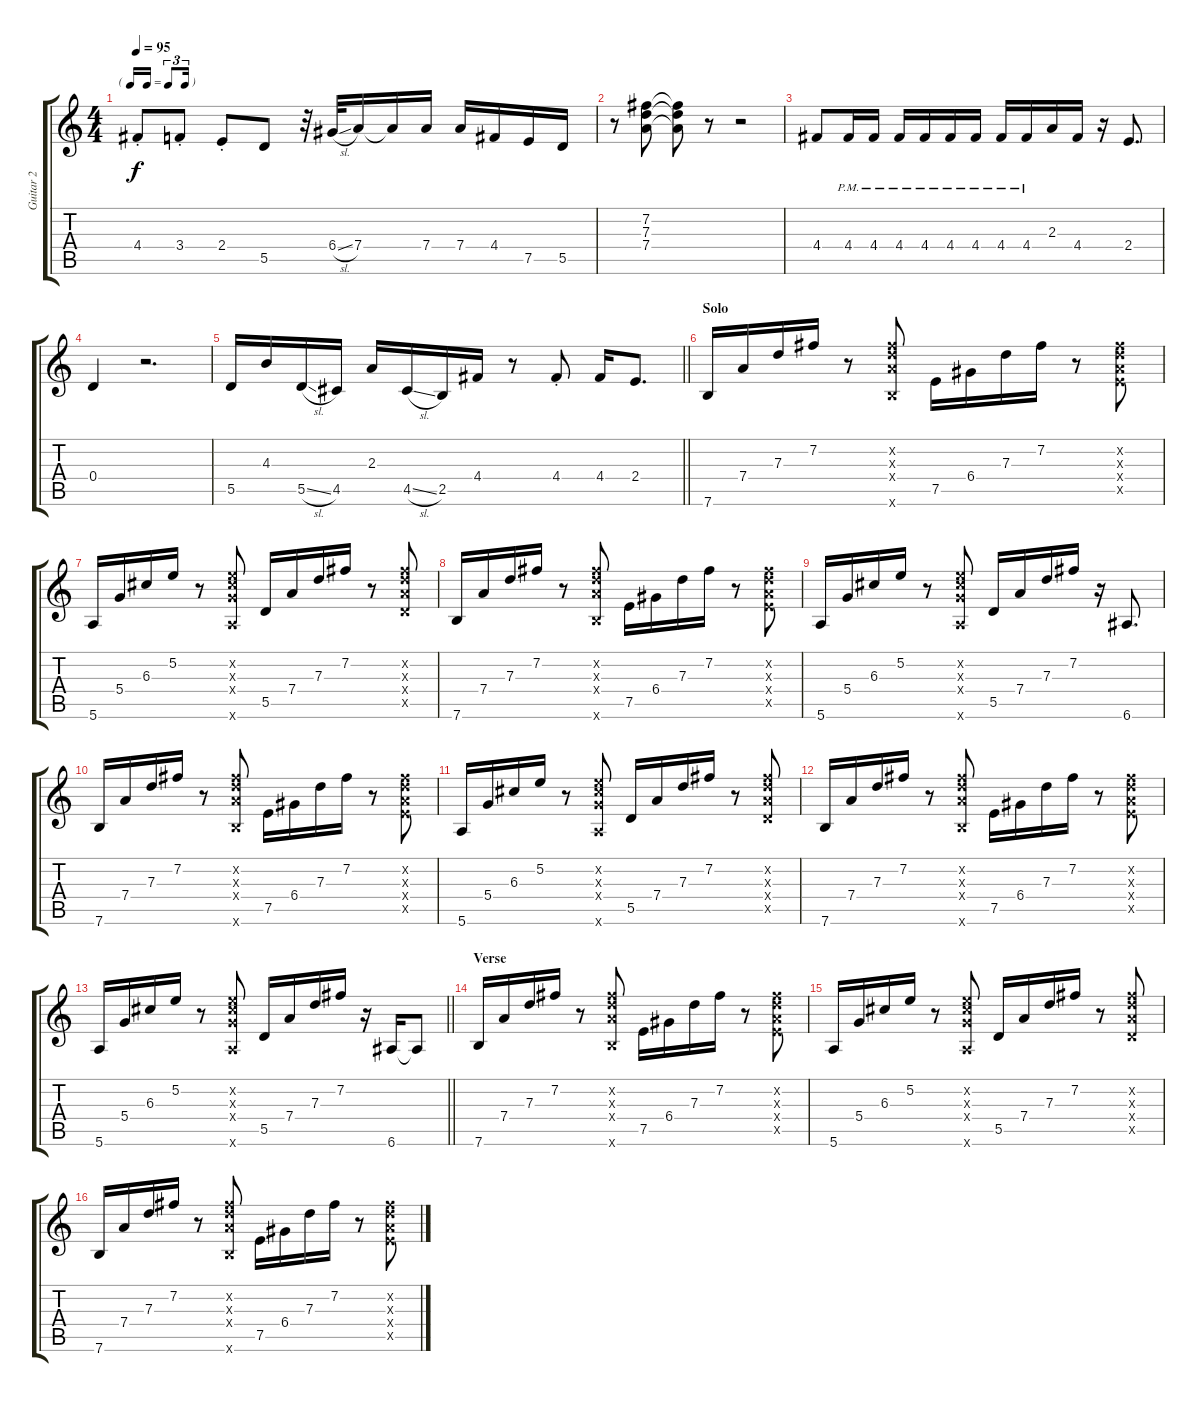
\track ("Guitar 2" "Guitar 2") {instrument electricguitarjazz}
\staff {score tabs}
\tuning (E4 B3 G3 D3 A2 E2) {hide}
\ts (4 4)
\tf triplet16th
\tempo 95
\clef g2
\ks c
4.4{st}.8{dy f} 3.4{st}.8 2.4{st}.8 5.5.8 r.32 6.4{sl}.32 7.4.16 7.4{t}.16 7.4.16 7.4.16 4.4.16 7.5.16 5.5.16 |
r.8 (7.2 7.3 7.4).8 (7.2{t} 7.3{t} 7.4{t}).8 r.8 r.2 |
4.4.8 4.4{pm}.16 4.4{pm}.16 4.4{pm}.16 4.4{pm}.16 4.4{pm}.16 4.4{pm}.16 4.4{pm}.16 4.4{pm}.16 2.3.16 4.4.16 r.16 2.4.8{d} |
0.4.4 r.2{d} |
\barLineRight lightlight
5.5.16 4.3.16 5.5{sl}.16 4.5.16 2.3.16 4.5{sl}.16 2.5.16 4.4.16 r.8 4.4{st}.8 4.4.16 2.4.8{d} |
\section ("" "Solo")
7.6.16 7.4.16 7.3.16 7.2.16 r.8 (7.2{x} 7.3{x} 7.4{x} 7.6{x}).8 7.5.16 6.4.16 7.3.16 7.2.16 r.8 (7.2{x} 7.3{x} 7.4{x} 7.5{x}).8 |
5.6.16 5.4.16 6.3.16 5.2.16 r.8 (5.2{x} 6.3{x} 5.4{x} 5.6{x}).8 5.5.16 7.4.16 7.3.16 7.2.16 r.8 (7.2{x} 7.3{x} 7.4{x} 5.5{x}).8 |
7.6.16 7.4.16 7.3.16 7.2.16 r.8 (7.2{x} 7.3{x} 7.4{x} 7.6{x}).8 7.5.16 6.4.16 7.3.16 7.2.16 r.8 (7.2{x} 7.3{x} 7.4{x} 7.5{x}).8 |
5.6.16 5.4.16 6.3.16 5.2.16 r.8 (5.2{x} 6.3{x} 5.4{x} 5.6{x}).8 5.5.16 7.4.16 7.3.16 7.2.16 r.16 6.6.8{d} |
7.6.16 7.4.16 7.3.16 7.2.16 r.8 (7.2{x} 7.3{x} 7.4{x} 7.6{x}).8 7.5.16 6.4.16 7.3.16 7.2.16 r.8 (7.2{x} 7.3{x} 7.4{x} 7.5{x}).8 |
5.6.16 5.4.16 6.3.16 5.2.16 r.8 (5.2{x} 6.3{x} 5.4{x} 5.6{x}).8 5.5.16 7.4.16 7.3.16 7.2.16 r.8 (7.2{x} 7.3{x} 7.4{x} 5.5{x}).8 |
7.6.16 7.4.16 7.3.16 7.2.16 r.8 (7.2{x} 7.3{x} 7.4{x} 7.6{x}).8 7.5.16 6.4.16 7.3.16 7.2.16 r.8 (7.2{x} 7.3{x} 7.4{x} 7.5{x}).8 |
\barLineRight lightlight
5.6.16 5.4.16 6.3.16 5.2.16 r.8 (5.2{x} 6.3{x} 5.4{x} 5.6{x}).8 5.5.16 7.4.16 7.3.16 7.2.16 r.16 6.6.16 6.6{t}.8 |
\section ("" "Verse")
7.6.16 7.4.16 7.3.16 7.2.16 r.8 (7.2{x} 7.3{x} 7.4{x} 7.6{x}).8 7.5.16 6.4.16 7.3.16 7.2.16 r.8 (7.2{x} 7.3{x} 7.4{x} 7.5{x}).8 |
5.6.16 5.4.16 6.3.16 5.2.16 r.8 (5.2{x} 6.3{x} 5.4{x} 5.6{x}).8 5.5.16 7.4.16 7.3.16 7.2.16 r.8 (7.2{x} 7.3{x} 7.4{x} 5.5{x}).8 |
7.6.16 7.4.16 7.3.16 7.2.16 r.8 (7.2{x} 7.3{x} 7.4{x} 7.6{x}).8 7.5.16 6.4.16 7.3.16 7.2.16 r.8 (7.2{x} 7.3{x} 7.4{x} 7.5{x}).8
